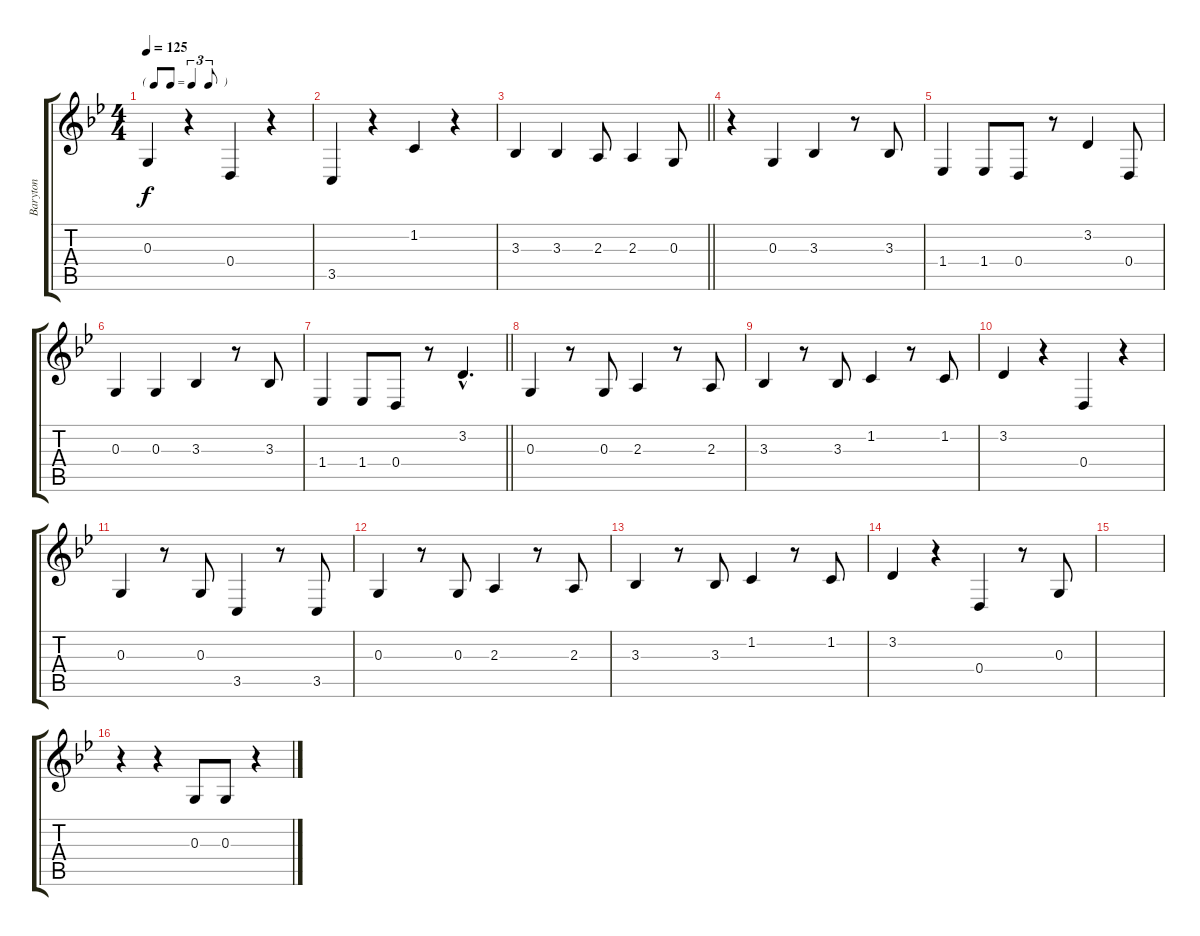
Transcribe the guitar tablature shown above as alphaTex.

\track ("Baryton" "Baryton") {instrument baritonesax}
\staff {score tabs}
\tuning (E4 B3 G3 D3 A2 E2) {hide}
\ts (4 4)
\tf triplet8th
\tempo 125
\clef g2
\ks bb
0.3.4{dy f} r.4 0.4.4 r.4 |
3.5.4 r.4 1.2.4 r.4 |
\barLineRight lightlight
3.3.4 3.3.4 2.3.8 2.3.4 0.3.8 |
r.4 0.3.4 3.3.4 r.8 3.3.8 |
1.4.4 1.4.8 0.4.8 r.8 3.2.4 0.4.8 |
0.3.4 0.3.4 3.3.4 r.8 3.3.8 |
\barLineRight lightlight
1.4.4 1.4.8 0.4.8 r.8 3.2{hac}.4{d} |
0.3.4 r.8 0.3.8 2.3.4 r.8 2.3.8 |
3.3.4 r.8 3.3.8 1.2.4 r.8 1.2.8 |
3.2.4 r.4 0.4.4 r.4 |
0.3.4 r.8 0.3.8 3.5.4 r.8 3.5.8 |
0.3.4 r.8 0.3.8 2.3.4 r.8 2.3.8 |
3.3.4 r.8 3.3.8 1.2.4 r.8 1.2.8 |
3.2.4 r.4 0.4.4 r.8 0.3.8 |
|
r.4 r.4 0.3.8 0.3.8 r.4
